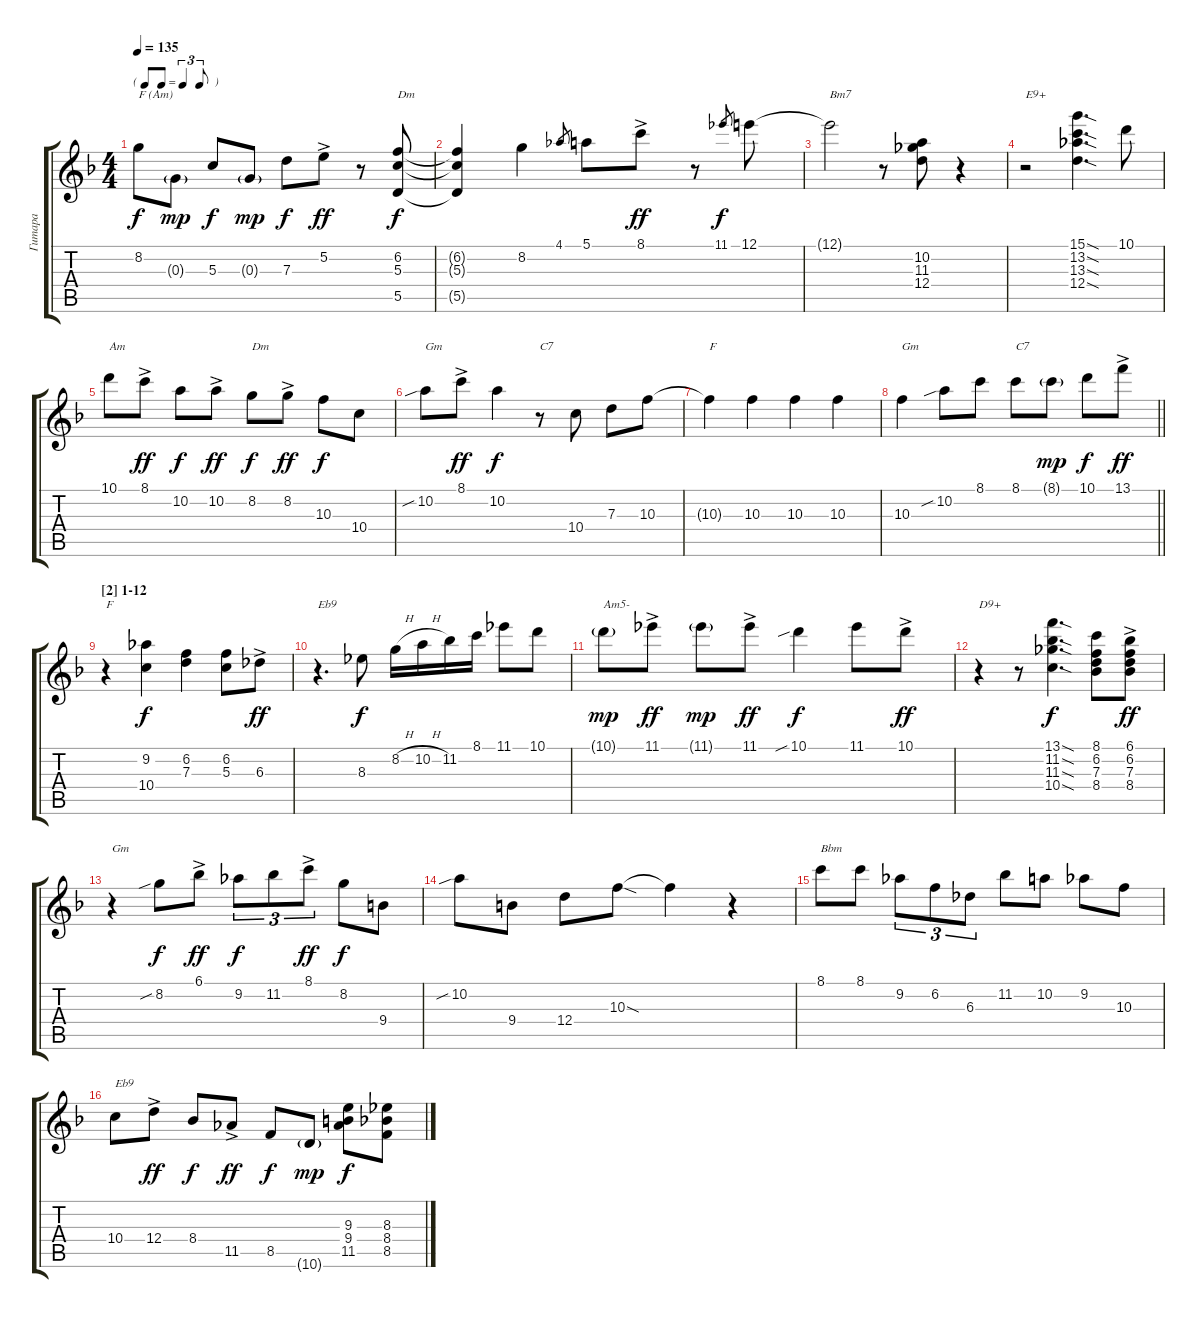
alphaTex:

\track ("Гитара" "Гитара") {instrument electricguitarjazz}
\staff {score tabs}
\tuning (E4 B3 G3 D3 A2 E2) {hide}
\ts (4 4)
\tf triplet8th
\tempo 135
\clef g2
\ks f
8.2{t}.8{txt "F (Am)" dy f} 0.3{g}.8{dy mp} 5.3.8{dy f} 0.3{g}.8{dy mp} 7.3.8{dy f} 5.2{ac}.8{dy ff} r.8 (6.2 5.3 5.5).8{txt "Dm" dy f} |
(6.2{t} 5.3{t} 5.5{t}).4 8.2.4 4.1.8{gr} 5.1.8 8.1{ac}.8{dy ff} r.8 11.1.8{gr dy f} 12.1.8 |
12.1{t}.2{txt "Bm7"} r.8 (10.2 11.3 12.4).8 r.4 |
r.2{txt "E9+"} (15.1{sod} 13.2{sod} 13.3{sod} 12.4{sod}).4{d} 10.1.8 |
10.1.8{txt "Am"} 8.1{ac}.8{dy ff} 10.2.8{dy f} 10.2{ac}.8{dy ff} 8.2.8{txt "Dm" dy f} 8.2{ac}.8{dy ff} 10.3.8{dy f} 10.4.8 |
10.2{sib}.8{txt "Gm"} 8.1{ac}.8{dy ff} 10.2.4{dy f} r.8{txt "C7"} 10.4.8 7.3.8 10.3.8 |
10.3{t}.4{txt "F"} 10.3.4 10.3.4 10.3.4 |
\barLineRight lightlight
10.3.4{txt "Gm"} 10.2{sib}.8 8.1.8 8.1.8{txt "C7"} 8.1{g}.8{dy mp} 10.1.8{dy f} 13.1{ac}.8{dy ff} |
\section ("" "[2] 1-12")
r.4{txt "F"} (9.2 10.4).4{dy f} (6.2 7.3).4 (6.2 5.3).8 6.3{ac}.8{dy ff} |
r.4{d txt "Eb9"} 8.3.8{dy f} 8.2{h}.16 10.2{h}.16 11.2.16 8.1.16 11.1.8 10.1.8 |
10.1{g}.8{txt "Am5-" dy mp} 11.1{ac}.8{dy ff} 11.1{g}.8{dy mp} 11.1{ac}.8{dy ff} 10.1{sib}.4{dy f} 11.1.8 10.1{ac}.8{dy ff} |
r.4{txt "D9+"} r.8 (13.1{sod} 11.2{sod} 11.3{sod} 10.4{sod}).4{d dy f} (8.1 6.2 7.3 8.4).8 (6.1 6.2{ac} 7.3{ac} 8.4{ac}).8{dy ff} |
r.4{txt "Gm"} 8.2{sib}.8{dy f} 6.1{ac}.8{dy ff} 9.2.8{tu (3 2) dy f} 11.2.8{tu (3 2)} 8.1{ac}.8{tu (3 2) dy ff} 8.2.8{dy f} 9.4.8 |
10.2{sib}.8 9.4.8 12.4.8 10.3{sod}.8 10.3{t}.4 r.4 |
8.1.8{txt "Bbm"} 8.1.8 9.2.8{tu (3 2)} 6.2.8{tu (3 2)} 6.3.8{tu (3 2)} 11.2.8 10.2.8 9.2.8 10.3.8 |
10.4.8{txt "Eb9"} 12.4{ac}.8{dy ff} 8.4.8{dy f} 11.5{ac}.8{dy ff} 8.5.8{dy f} 10.6{g}.8{dy mp} (9.3 9.4 11.5).8{dy f} (8.3 8.4 8.5).8
